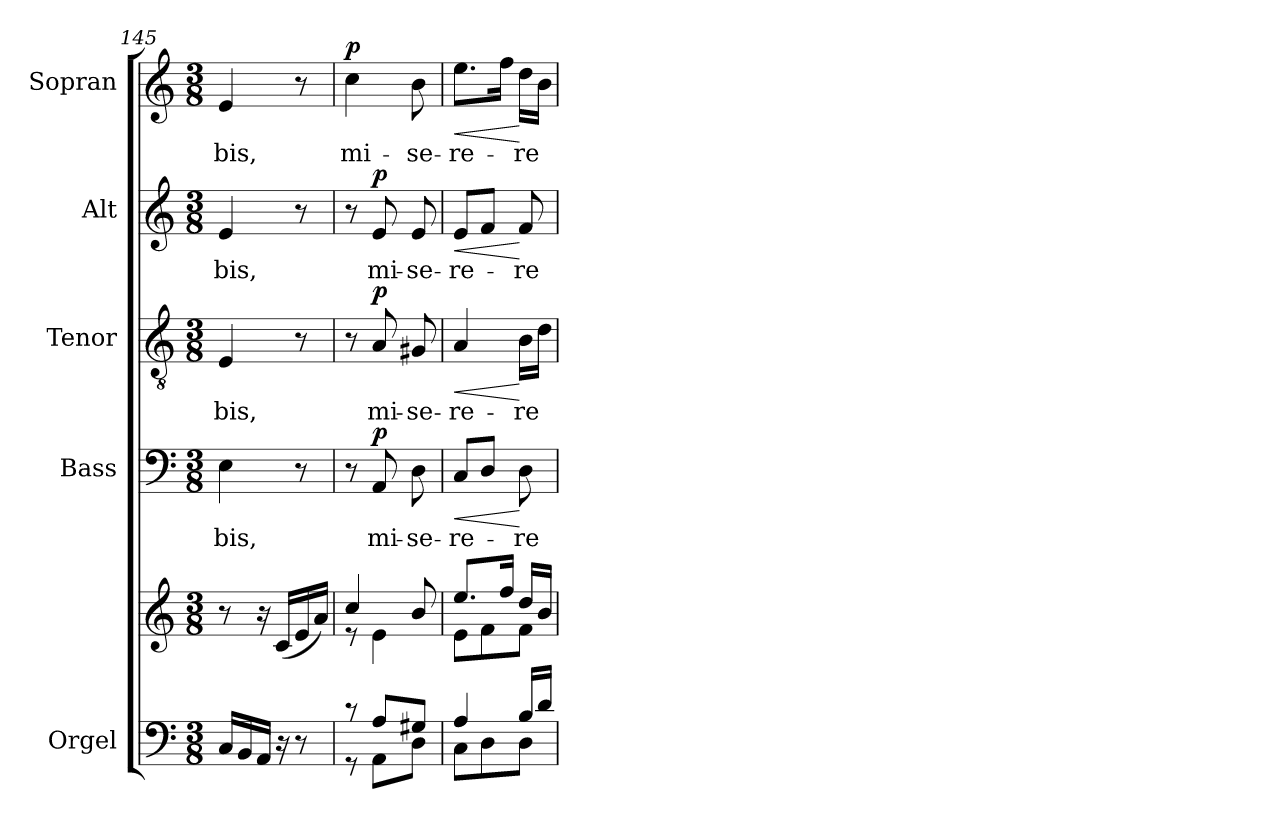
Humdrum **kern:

**kern	**kern	**kern	**text	**dynam	**kern	**text	**dynam	**kern	**text	**dynam	**kern	**text	**dynam
*part5	*part5	*part4	*part4	*part4	*part3	*part3	*part3	*part2	*part2	*part2	*part1	*part1	*part1
*staff6	*staff5	*staff4	*staff4	*staff4	*staff3	*staff3	*staff3	*staff2	*staff2	*staff2	*staff1	*staff1	*staff1
*I"Orgel	*	*I"Bass	*	*	*I"Tenor	*	*	*I"Alt	*	*	*I"Sopran	*	*
*I'Org.	*	*I'B.	*	*	*I'T.	*	*	*I'A.	*	*	*I'S.	*	*
*clefF4	*clefG2	*clefF4	*	*	*clefGv2	*	*	*clefG2	*	*	*clefG2	*	*
*k[]	*k[]	*k[]	*	*	*k[]	*	*	*k[]	*	*	*k[]	*	*
*C:	*C:	*C:	*	*	*C:	*	*	*C:	*	*	*C:	*	*
*M3/8	*M3/8	*M3/8	*	*	*M3/8	*	*	*M3/8	*	*	*M3/8	*	*
=145	=145	=145	=145	=145	=145	=145	=145	=145	=145	=145	=145	=145	=145
!	!	!	!LO:LY:b	!	!	!LO:LY:b	!	!	!LO:LY:b	!	!	!LO:LY:b	!
16C/LL	8r	4E\	-bis,	.	4E/	-bis,	.	4e/	-bis,	.	4e/	-bis,	.
16BB/	.	.	.	.	.	.	.	.	.	.	.	.	.
16AA/JJ	16r	.	.	.	.	.	.	.	.	.	.	.	.
16r	(<16c/LL	.	.	.	.	.	.	.	.	.	.	.	.
8r	16e/	8r	.	.	8r	.	.	8r	.	.	8r	.	.
.	16a/JJ)	.	.	.	.	.	.	.	.	.	.	.	.
=146	=146	=146	=146	=146	=146	=146	=146	=146	=146	=146	=146	=146	=146
*^	*^	*	*	*	*	*	*	*	*	*	*	*	*
!	!	!	!	!	!	!	!	!	!	!	!	!	!	!LO:LY:b	!LO:DY:a
8r	8r	4cc/	8re	8r	.	.	8r	.	.	8r	.	.	4cc\	mi-	p
!	!	!	!	!	!LO:LY:b	!LO:DY:a	!	!LO:LY:b	!LO:DY:a	!	!LO:LY:b	!LO:DY:a	!	!	!
8A/L	8AA\L	.	4e\	8AA/	mi-	p	8A/	mi-	p	8e/	mi-	p	.	.	.
!	!	!	!	!	!LO:LY:b	!	!	!LO:LY:b	!	!	!LO:LY:b	!	!	!LO:LY:b	!
8G#X/J	8D\J	8b/	.	8D\	-se-	.	8G#X/	-se-	.	8e/	-se-	.	8b\	-se-	.
=147	=147	=147	=147	=147	=147	=147	=147	=147	=147	=147	=147	=147	=147	=147	=147
!	!	!	!	!	!LO:LY:b	!LO:HP:b	!	!LO:LY:b	!LO:HP:b	!	!LO:LY:b	!LO:HP:b	!	!LO:LY:b	!LO:HP:b
4A/	8C\L	8.ee/L	8e\L	8C/L	-re-	<	4A/	-re-	<	8e/L	-re-	<	8.ee\L	-re-	<
.	8D\	.	8f\	8D/J	.	.	.	.	.	8f/J	.	.	.	.	.
.	.	16ff/Jk	.	.	.	.	.	.	.	.	.	.	16ff\Jk	.	.
!	!	!	!	!	!LO:LY:b	!	!	!LO:LY:b	!	!	!LO:LY:b	!	!	!LO:LY:b	!
16B/LL	8D\J	16dd/LL	8f\J	8D\	-re	[	16B\LL	-re	[	8f/	-re	[	16dd\LL	-re	[
16d/JJ	.	16b/JJ	.	.	.	.	16d\JJ	.	.	.	.	.	16b\JJ	.	.
*v	*v	*	*	*	*	*	*	*	*	*	*	*	*	*	*
*	*v	*v	*	*	*	*	*	*	*	*	*	*	*	*
=	=	=	=	=	=	=	=	=	=	=	=	=	=
*-	*-	*-	*-	*-	*-	*-	*-	*-	*-	*-	*-	*-	*-
